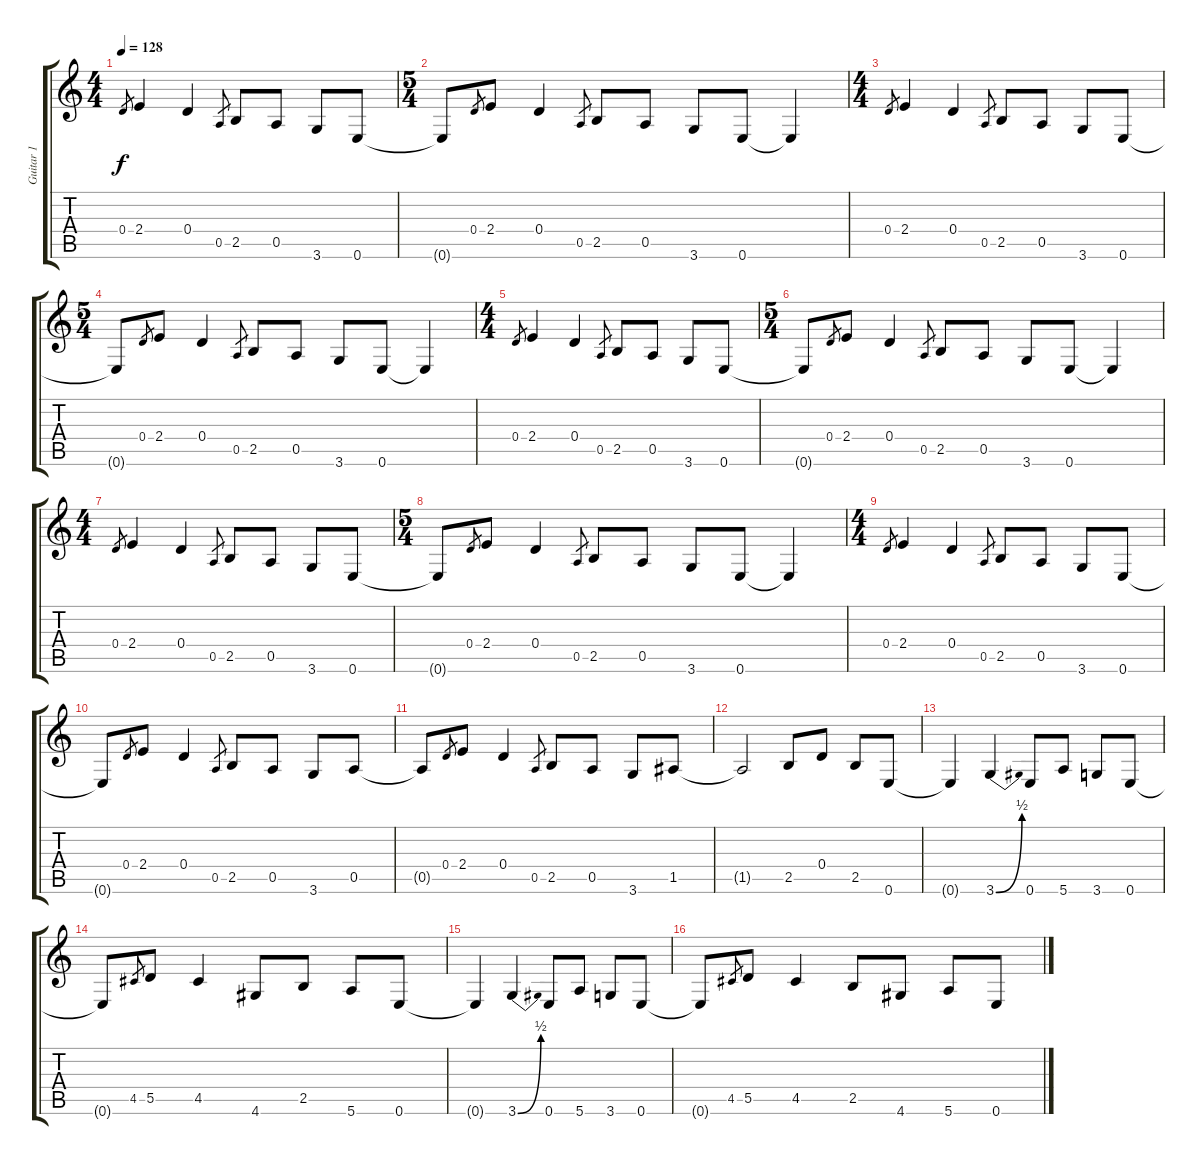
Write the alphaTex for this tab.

\track ("Guitar 1" "Guitar 1") {instrument overdrivenguitar}
\staff {score tabs}
\tuning (E4 B3 G3 D3 A2 E2) {hide}
\ts (4 4)
\tempo 128
\clef g2
\ks c
0.4.8{gr dy f} 2.4.4 0.4.4 0.5.8{gr} 2.5.8 0.5.8 3.6.8 0.6.8 |
\ts (5 4)
0.6{t}.8 0.4.8{gr} 2.4.8 0.4.4 0.5.8{gr} 2.5.8 0.5.8 3.6.8 0.6.8 0.6{t}.4 |
\ts (4 4)
0.4.8{gr} 2.4.4 0.4.4 0.5.8{gr} 2.5.8 0.5.8 3.6.8 0.6.8 |
\ts (5 4)
0.6{t}.8 0.4.8{gr} 2.4.8 0.4.4 0.5.8{gr} 2.5.8 0.5.8 3.6.8 0.6.8 0.6{t}.4 |
\ts (4 4)
0.4.8{gr} 2.4.4 0.4.4 0.5.8{gr} 2.5.8 0.5.8 3.6.8 0.6.8 |
\ts (5 4)
0.6{t}.8 0.4.8{gr} 2.4.8 0.4.4 0.5.8{gr} 2.5.8 0.5.8 3.6.8 0.6.8 0.6{t}.4 |
\ts (4 4)
0.4.8{gr} 2.4.4 0.4.4 0.5.8{gr} 2.5.8 0.5.8 3.6.8 0.6.8 |
\ts (5 4)
0.6{t}.8 0.4.8{gr} 2.4.8 0.4.4 0.5.8{gr} 2.5.8 0.5.8 3.6.8 0.6.8 0.6{t}.4 |
\ts (4 4)
0.4.8{gr} 2.4.4 0.4.4 0.5.8{gr} 2.5.8 0.5.8 3.6.8 0.6.8 |
0.6{t}.8 0.4.8{gr} 2.4.8 0.4.4 0.5.8{gr} 2.5.8 0.5.8 3.6.8 0.5.8 |
0.5{t}.8 0.4.8{gr} 2.4.8 0.4.4 0.5.8{gr} 2.5.8 0.5.8 3.6.8 1.5.8 |
1.5{t}.2 2.5.8 0.4.8 2.5.8 0.6.8 |
0.6{t}.4 3.6{be (bend 0 0 60 2)}.4 0.6.8 5.6.8 3.6.8 0.6.8 |
0.6{t}.8 4.5.8{gr} 5.5.8 4.5.4 4.6.8 2.5.8 5.6.8 0.6.8 |
0.6{t}.4 3.6{be (bend 0 0 60 2)}.4 0.6.8 5.6.8 3.6.8 0.6.8 |
0.6{t}.8 4.5.8{gr} 5.5.8 4.5.4 2.5.8 4.6.8 5.6.8 0.6.8
